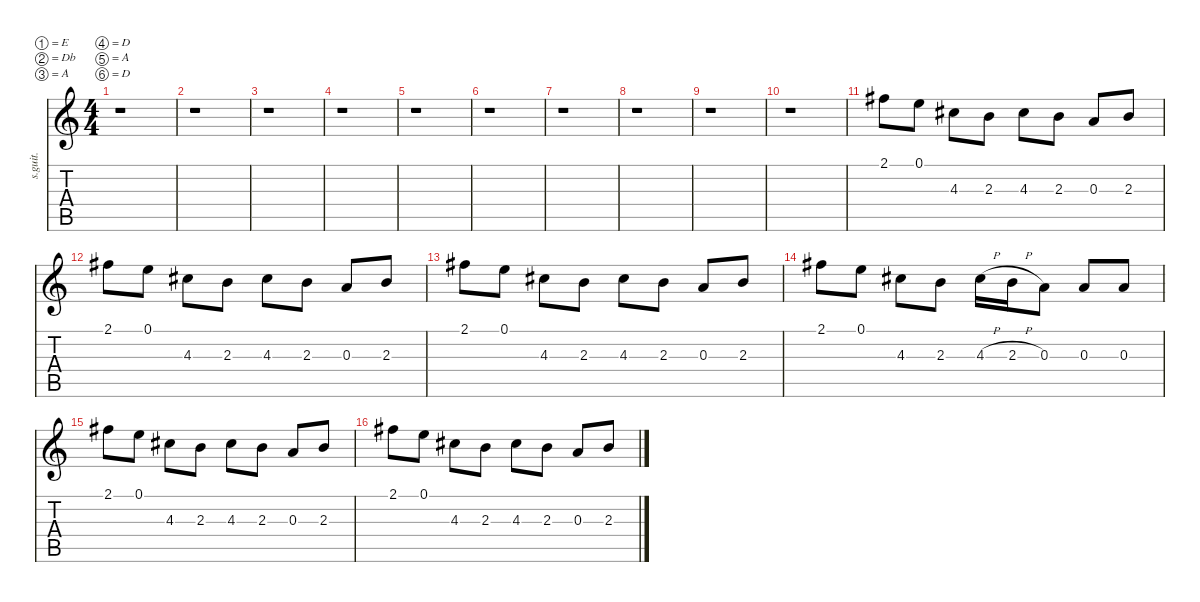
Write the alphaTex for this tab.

\defaultSystemsLayout 4
\hideDynamics
\bracketExtendMode nobrackets
\track ("Mike Kinsella" "s.guit.") {instrument electricguitarjazz}
\staff {score tabs}
\tuning (E4 Db4 A3 D3 A2 D2)
\ts (4 4)
\tempo (129 hide)
\clef g2
\ks c
r.1{dy mf} |
r.1 |
r.1 |
r.1 |
r.1 |
r.1 |
r.1 |
r.1 |
r.1 |
r.1 |
2.1{acc #}.8 0.1.8 4.3{acc #}.8 2.3.8 4.3{acc #}.8 2.3.8 0.3.8 2.3.8 |
2.1{acc #}.8 0.1.8 4.3{acc #}.8 2.3.8 4.3{acc #}.8 2.3.8 0.3.8 2.3.8 |
2.1{acc #}.8 0.1.8 4.3{acc #}.8 2.3.8 4.3{acc #}.8 2.3.8 0.3.8 2.3.8 |
2.1{acc #}.8 0.1.8 4.3{acc #}.8 2.3.8 4.3{h acc #}.16 2.3{h}.16 0.3.8 0.3.8 0.3.8 |
2.1{acc #}.8 0.1.8 4.3{acc #}.8 2.3.8 4.3{acc #}.8 2.3.8 0.3.8 2.3.8 |
2.1{acc #}.8 0.1.8 4.3{acc #}.8 2.3.8 4.3{acc #}.8 2.3.8 0.3.8 2.3.8
